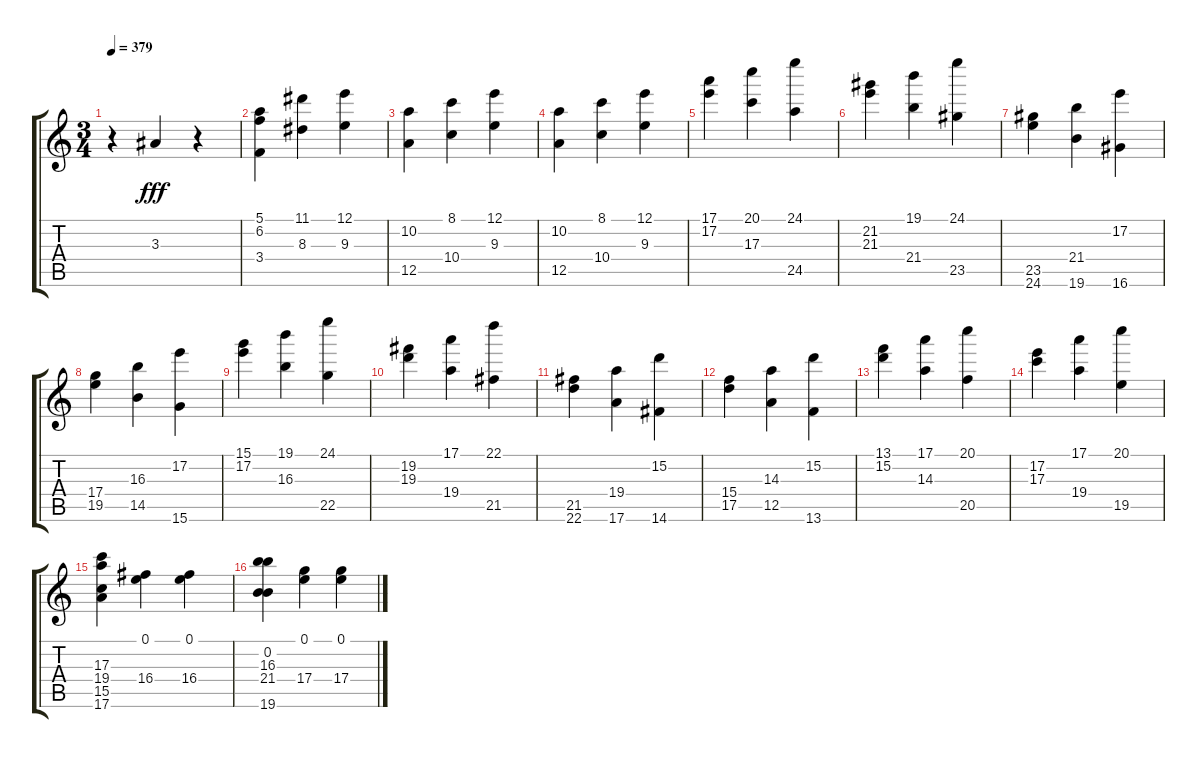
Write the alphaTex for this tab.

\track "" {instrument acousticguitarnylon}
\staff {score tabs}
\tuning (E4 B3 G3 D3 A2 E2) {hide}
\ts (3 4)
\tempo 379
\clef g2
\ks c
r.4{dy fff} 3.3.4 r.4 |
(5.1 6.2 3.4).4 (11.1 8.3).4 (12.1 9.3).4 |
(10.2 12.5).4 (8.1 10.4).4 (12.1 9.3).4 |
(10.2 12.5).4 (8.1 10.4).4 (12.1 9.3).4 |
(17.1 17.2).4 (20.1 17.3).4 (24.1 24.5).4 |
(21.2 21.3).4 (19.1 21.4).4 (24.1 23.5).4 |
(23.5 24.6).4 (21.4 19.6).4 (17.2 16.6).4 |
(17.4 19.5).4 (16.3 14.5).4 (17.2 15.6).4 |
(15.1 17.2).4 (19.1 16.3).4 (24.1 22.5).4 |
(19.2 19.3).4 (17.1 19.4).4 (22.1 21.5).4 |
(21.5 22.6).4 (19.4 17.6).4 (15.2 14.6).4 |
(15.4 17.5).4 (14.3 12.5).4 (15.2 13.6).4 |
(13.1 15.2).4 (17.1 14.3).4 (20.1 20.5).4 |
(17.2 17.3).4 (17.1 19.4).4 (20.1 19.5).4 |
(17.3 19.4 15.5 17.6).4 (0.1 16.4).4 (0.1 16.4).4 |
(0.2 16.3 21.4 19.6).4 (0.1 17.4).4 (0.1 17.4).4
